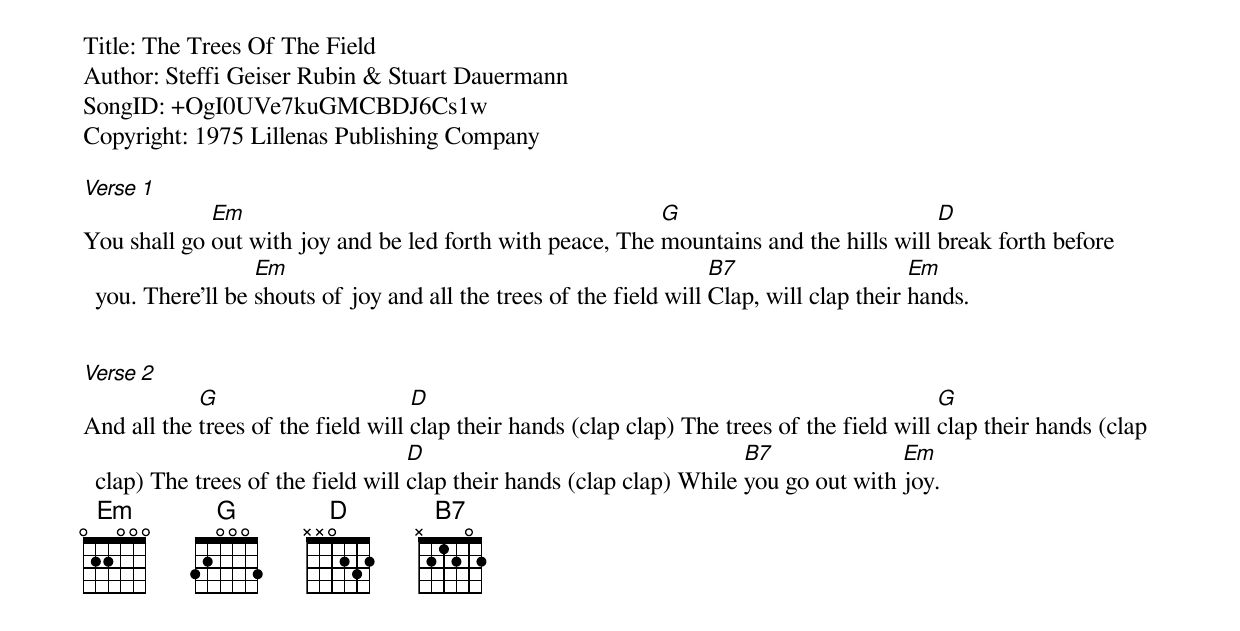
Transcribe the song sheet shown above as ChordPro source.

Title: The Trees Of The Field
Author: Steffi Geiser Rubin & Stuart Dauermann
SongID: +OgI0UVe7kuGMCBDJ6Cs1w
Copyright: 1975 Lillenas Publishing Company

[Verse 1]
You shall go [Em]out with joy and be led forth with peace, The [G]mountains and the hills will [D]break forth before you. There'll be [Em]shouts of joy and all the trees of the field will [B7]Clap, will clap their [Em]hands.


[Verse 2]
And all the [G]trees of the field will [D]clap their hands (clap clap) The trees of the field will [G]clap their hands (clap clap) The trees of the field will [D]clap their hands (clap clap) While [B7]you go out with [Em]joy.
